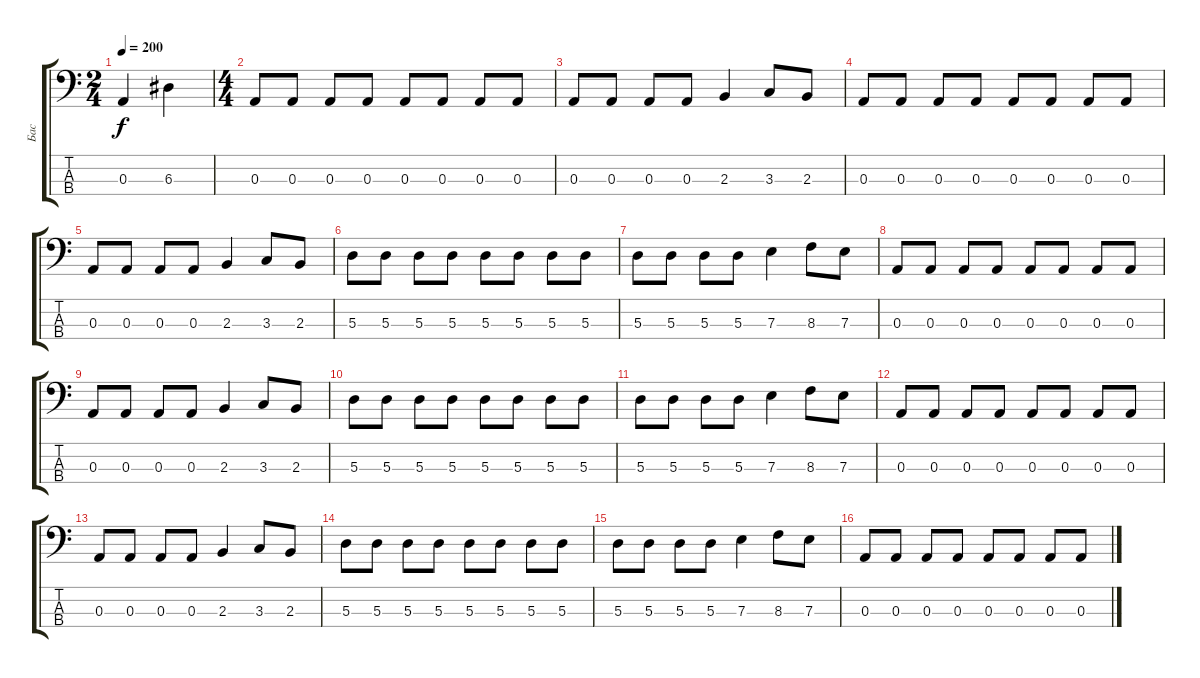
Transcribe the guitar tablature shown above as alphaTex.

\track ("Бас" "Бас") {instrument electricbasspick}
\staff {score tabs}
\tuning (G2 D2 A1 E1) {hide}
\ts (2 4)
\tempo 200
\clef f4
\ks c
0.3.4{dy f} 6.3.4 |
\ts (4 4)
0.3.8 0.3.8 0.3.8 0.3.8 0.3.8 0.3.8 0.3.8 0.3.8 |
0.3.8 0.3.8 0.3.8 0.3.8 2.3.4 3.3.8 2.3.8 |
0.3.8 0.3.8 0.3.8 0.3.8 0.3.8 0.3.8 0.3.8 0.3.8 |
0.3.8 0.3.8 0.3.8 0.3.8 2.3.4 3.3.8 2.3.8 |
5.3.8 5.3.8 5.3.8 5.3.8 5.3.8 5.3.8 5.3.8 5.3.8 |
5.3.8 5.3.8 5.3.8 5.3.8 7.3.4 8.3.8 7.3.8 |
0.3.8 0.3.8 0.3.8 0.3.8 0.3.8 0.3.8 0.3.8 0.3.8 |
0.3.8 0.3.8 0.3.8 0.3.8 2.3.4 3.3.8 2.3.8 |
5.3.8 5.3.8 5.3.8 5.3.8 5.3.8 5.3.8 5.3.8 5.3.8 |
5.3.8 5.3.8 5.3.8 5.3.8 7.3.4 8.3.8 7.3.8 |
0.3.8 0.3.8 0.3.8 0.3.8 0.3.8 0.3.8 0.3.8 0.3.8 |
0.3.8 0.3.8 0.3.8 0.3.8 2.3.4 3.3.8 2.3.8 |
5.3.8 5.3.8 5.3.8 5.3.8 5.3.8 5.3.8 5.3.8 5.3.8 |
5.3.8 5.3.8 5.3.8 5.3.8 7.3.4 8.3.8 7.3.8 |
0.3.8 0.3.8 0.3.8 0.3.8 0.3.8 0.3.8 0.3.8 0.3.8
